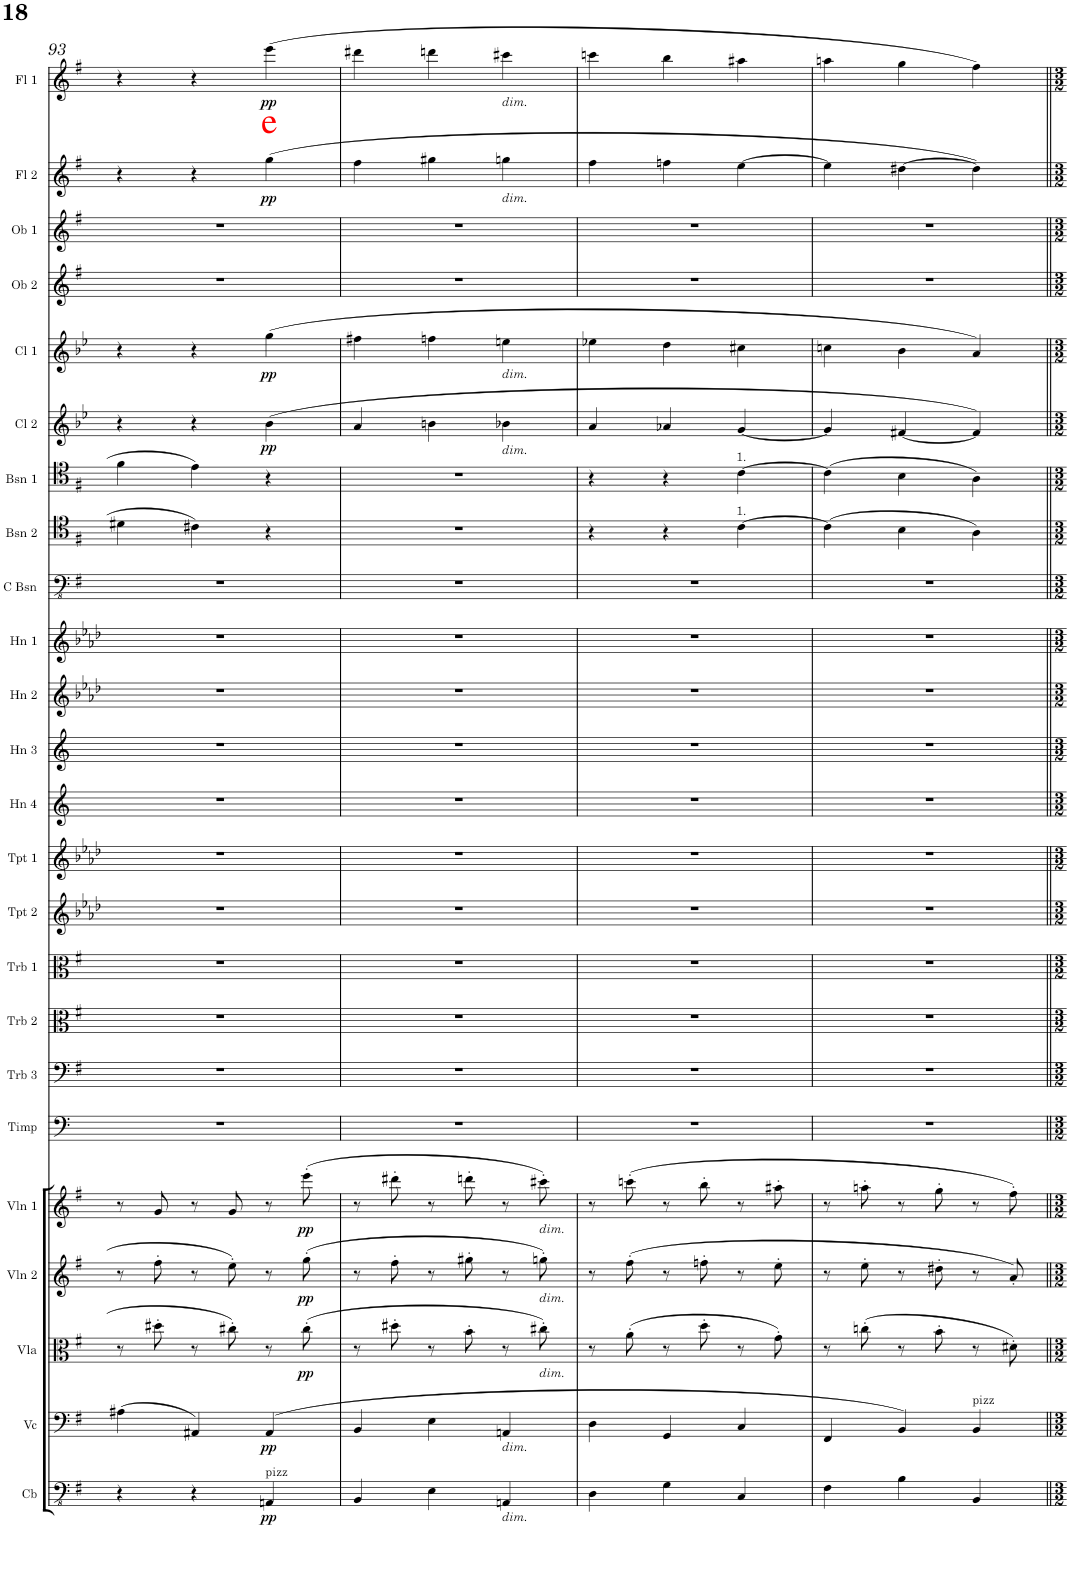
**kern	**dynam	**kern	**dynam	**kern	**dynam	**kern	**dynam	**kern	**dynam	**kern	**kern	**kern	**kern	**kern	**kern	**kern	**kern	**kern	**kern	**kern	**kern	**kern	**kern	**dynam	**kern	**dynam	**kern	**kern	**kern	**dynam	**kern	**text	**dynam
*part24	*part24	*part23	*part23	*part22	*part22	*part21	*part21	*part20	*part20	*part19	*part18	*part17	*part16	*part15	*part14	*part13	*part12	*part11	*part10	*part9	*part8	*part7	*part6	*part6	*part5	*part5	*part4	*part3	*part2	*part2	*part1	*part1	*part1
*staff24	*staff24	*staff23	*staff23	*staff22	*staff22	*staff21	*staff21	*staff20	*staff20	*staff19	*staff18	*staff17	*staff16	*staff15	*staff14	*staff13	*staff12	*staff11	*staff10	*staff9	*staff8	*staff7	*staff6	*staff6	*staff5	*staff5	*staff4	*staff3	*staff2	*staff2	*staff1	*staff1	*staff1
*I"Contrabass	*	*I"Violoncello	*	*I"Viola	*	*I"Violin 2	*	*I"Violin 1	*	*I"Timpani	*I"Trombone 3	*I"Trombone 2	*I"Trombone 1	*I"E Trumpet 2	*I"E Trumpet 1	*I"C Horn 4	*I"C Horn 3	*I"E Horn 2	*I"E Horn 1	*I"Contrabassoon	*I"Bassoon 2	*I"Bassoon 1	*I"A Clarinet 2	*	*I"A Clarinet 1	*	*I"Oboe 2	*I"Oboe 1	*I"Flute 2	*	*I"Flute 1	*	*
*I'Cb	*	*I'Vc	*	*I'Vla	*	*I'Vln 2	*	*I'Vln 1	*	*I'Timp	*I'Trb 3	*I'Trb 2	*I'Trb 1	*I'Tpt 2	*I'Tpt 1	*I'Hn 4	*I'Hn 3	*I'Hn 2	*I'Hn 1	*I'C Bsn	*I'Bsn 2	*I'Bsn 1	*I'Cl 2	*	*I'Cl 1	*	*I'Ob 2	*I'Ob 1	*I'Fl 2	*	*I'Fl 1	*	*
!!LO:PB:g=z
*clefFv4	*	*clefF4	*	*clefC3	*	*clefG2	*	*clefG2	*	*clefF4	*clefF4	*clefC3	*clefC3	*clefG2	*clefG2	*clefG2	*clefG2	*clefG2	*clefG2	*clefFv4	*clefC4	*clefC4	*clefG2	*	*clefG2	*	*clefG2	*clefG2	*clefG2	*	*clefG2	*	*
*Trd7c12	*	*	*	*	*	*	*	*	*	*	*	*	*	*Trd-2c-4	*Trd-2c-4	*Trd7c12	*Trd7c12	*Trd5c8	*Trd5c8	*	*	*	*Trd2c3	*	*Trd2c3	*	*	*	*	*	*	*	*
*k[f#]	*	*k[f#]	*	*k[f#]	*	*k[f#]	*	*k[f#]	*	*k[]	*k[f#]	*k[f#]	*k[f#]	*k[b-e-a-d-]	*k[b-e-a-d-]	*k[]	*k[]	*k[b-e-a-d-]	*k[b-e-a-d-]	*k[f#]	*k[f#]	*k[f#]	*k[b-e-]	*	*k[b-e-]	*	*k[f#]	*k[f#]	*k[f#]	*	*k[f#]	*	*
*M3/4	*	*M3/4	*	*M3/4	*	*M3/4	*	*M3/4	*	*M3/4	*M3/4	*M3/4	*M3/4	*M3/4	*M3/4	*M3/4	*M3/4	*M3/4	*M3/4	*M3/4	*M3/4	*M3/4	*M3/4	*	*M3/4	*	*M3/4	*M3/4	*M3/4	*	*M3/4	*	*
=93	=93	=93	=93	=93	=93	=93	=93	=93	=93	=93	=93	=93	=93	=93	=93	=93	=93	=93	=93	=93	=93	=93	=93	=93	=93	=93	=93	=93	=93	=93	=93	=93	=93
4r	.	(4A#X\	.	8r	.	8r	.	8r	.	2.r	2.r	2.r	2.r	2.r	2.r	2.r	2.r	2.r	2.r	2.r	4d#X\	4f#\	4r	.	4r	.	2.r	2.r	4r	.	4r	.	.
.	.	.	.	8dd#X'\	.	8ff#'\	.	8g/	.	.	.	.	.	.	.	.	.	.	.	.	.	.	.	.	.	.	.	.	.	.	.	.	.
4r	.	4AA#X/)	.	8r	.	8r	.	8r	.	.	.	.	.	.	.	.	.	.	.	.	4c#X\	4e\	4r	.	4r	.	.	.	4r	.	4r	.	.
.	.	.	.	8cc#X'\	.	8ee'\	.	8g/	.	.	.	.	.	.	.	.	.	.	.	.	.	.	.	.	.	.	.	.	.	.	.	.	.
!LO:TX:a:t=pizz	!	!	!	!	!	!	!	!	!	!	!	!	!	!	!	!	!	!	!	!	!	!	!	!	!	!	!	!	!	!	!	!	!
!	!LO:DY:b	!	!LO:DY:b	!	!	!	!	!	!	!	!	!	!	!	!	!	!	!	!	!	!	!	!	!LO:DY:b	!	!LO:DY:b	!	!	!	!LO:DY:b	!	!LO:LY:b:color=#FF0000	!LO:DY:b
4AAAn/	pp	(4AA#/	pp	8r	.	8r	.	8r	.	.	.	.	.	.	.	.	.	.	.	.	4r	4r	(4b-\	pp	(4gg\	pp	.	.	(4gg\	pp	(4eee\	e	pp
!	!	!	!	!	!LO:DY:b	!	!LO:DY:b	!	!LO:DY:b	!	!	!	!	!	!	!	!	!	!	!	!	!	!	!	!	!	!	!	!	!	!	!	!
.	.	.	.	(8cc#'\	pp	(8gg'\	pp	(8eee'\	pp	.	.	.	.	.	.	.	.	.	.	.	.	.	.	.	.	.	.	.	.	.	.	.	.
=94	=94	=94	=94	=94	=94	=94	=94	=94	=94	=94	=94	=94	=94	=94	=94	=94	=94	=94	=94	=94	=94	=94	=94	=94	=94	=94	=94	=94	=94	=94	=94	=94	=94
4BBB/	.	4BB/	.	8r	.	8r	.	8r	.	2.r	2.r	2.r	2.r	2.r	2.r	2.r	2.r	2.r	2.r	2.r	2.r	2.r	4a/	.	4ff#X\	.	2.r	2.r	4ff#\	.	4ddd#X\	.	.
.	.	.	.	8dd#X'\	.	8ff#'\	.	8ddd#X'\	.	.	.	.	.	.	.	.	.	.	.	.	.	.	.	.	.	.	.	.	.	.	.	.	.
4EE\	.	4E\	.	8r	.	8r	.	8r	.	.	.	.	.	.	.	.	.	.	.	.	.	.	4bn\	.	4ffn\	.	.	.	4gg#X\	.	4dddn\	.	.
.	.	.	.	8b'\	.	8gg#X'\	.	8dddn'\	.	.	.	.	.	.	.	.	.	.	.	.	.	.	.	.	.	.	.	.	.	.	.	.	.
!	!	!	!	!	!	!	!	!	!	!	!	!	!	!	!	!	!	!	!	!	!	!	!	!	!	!	!	!	!	!	!LO:TX:b:i:t=dim.	!	!
!	!	!	!	!	!	!	!	!	!	!	!	!	!	!	!	!	!	!	!	!	!	!	!	!	!	!	!	!	!LO:TX:b:i:t=dim.	!	!	!	!
!	!	!	!	!	!	!	!	!	!	!	!	!	!	!	!	!	!	!	!	!	!	!	!	!	!LO:TX:b:i:t=dim.	!	!	!	!	!	!	!	!
!	!	!	!	!	!	!	!	!	!	!	!	!	!	!	!	!	!	!	!	!	!	!	!LO:TX:b:i:t=dim.	!	!	!	!	!	!	!	!	!	!
!	!	!LO:TX:b:i:t=dim.	!	!	!	!	!	!	!	!	!	!	!	!	!	!	!	!	!	!	!	!	!	!	!	!	!	!	!	!	!	!	!
!LO:TX:b:i:t=dim.	!	!	!	!	!	!	!	!	!	!	!	!	!	!	!	!	!	!	!	!	!	!	!	!	!	!	!	!	!	!	!	!	!
4AAAn/	.	4AAn/	.	8r	.	8r	.	8r	.	.	.	.	.	.	.	.	.	.	.	.	.	.	4b-X\	.	4een\	.	.	.	4ggn\	.	4ccc#X\	.	.
!	!	!	!	!	!	!	!	!LO:TX:b:i:t=dim.	!	!	!	!	!	!	!	!	!	!	!	!	!	!	!	!	!	!	!	!	!	!	!	!	!
!	!	!	!	!	!	!LO:TX:b:i:t=dim.	!	!	!	!	!	!	!	!	!	!	!	!	!	!	!	!	!	!	!	!	!	!	!	!	!	!	!
!	!	!	!	!LO:TX:b:i:t=dim.	!	!	!	!	!	!	!	!	!	!	!	!	!	!	!	!	!	!	!	!	!	!	!	!	!	!	!	!	!
.	.	.	.	8cc#X'\)	.	8ggn'\)	.	8ccc#X'\)	.	.	.	.	.	.	.	.	.	.	.	.	.	.	.	.	.	.	.	.	.	.	.	.	.
=95	=95	=95	=95	=95	=95	=95	=95	=95	=95	=95	=95	=95	=95	=95	=95	=95	=95	=95	=95	=95	=95	=95	=95	=95	=95	=95	=95	=95	=95	=95	=95	=95	=95
4DD\	.	4D\	.	8r	.	8r	.	8r	.	2.r	2.r	2.r	2.r	2.r	2.r	2.r	2.r	2.r	2.r	2.r	4r	4r	4a/	.	4ee-X\	.	2.r	2.r	4ff#\	.	4cccn\	.	.
.	.	.	.	(8a'\	.	(8ff#'\	.	(8cccn'\	.	.	.	.	.	.	.	.	.	.	.	.	.	.	.	.	.	.	.	.	.	.	.	.	.
4GG\	.	4GG/	.	8r	.	8r	.	8r	.	.	.	.	.	.	.	.	.	.	.	.	4r	4r	4a-X/	.	4dd\	.	.	.	4ffn\	.	4bb\	.	.
.	.	.	.	8dd'\	.	8ffn'\	.	8bb'\	.	.	.	.	.	.	.	.	.	.	.	.	.	.	.	.	.	.	.	.	.	.	.	.	.
!	!	!	!	!	!	!	!	!	!	!	!	!	!	!	!	!	!	!	!	!	!	!LO:TX:a:t=1.	!	!	!	!	!	!	!	!	!	!	!
!	!	!	!	!	!	!	!	!	!	!	!	!	!	!	!	!	!	!	!	!	!LO:TX:a:t=1.	!	!	!	!	!	!	!	!	!	!	!	!
4CC/	.	4C/	.	8r	.	8r	.	8r	.	.	.	.	.	.	.	.	.	.	.	.	[4c\	[4c\	[4g/	.	4cc#X\	.	.	.	[4ee\	.	4aa#X\	.	.
.	.	.	.	8g'\)	.	8ee'\	.	8aa#X'\	.	.	.	.	.	.	.	.	.	.	.	.	.	.	.	.	.	.	.	.	.	.	.	.	.
=96	=96	=96	=96	=96	=96	=96	=96	=96	=96	=96	=96	=96	=96	=96	=96	=96	=96	=96	=96	=96	=96	=96	=96	=96	=96	=96	=96	=96	=96	=96	=96	=96	=96
4FF#\	.	4FF#/	.	8r	.	8r	.	8r	.	2.r	2.r	2.r	2.r	2.r	2.r	2.r	2.r	2.r	2.r	2.r	(4c\]	(4c\]	4g/]	.	4ccn\	.	2.r	2.r	4ee\]	.	4aan\	.	.
.	.	.	.	(8ccn'\	.	8ee'\	.	8aan'\	.	.	.	.	.	.	.	.	.	.	.	.	.	.	.	.	.	.	.	.	.	.	.	.	.
4BB\	.	4BB/)	.	8r	.	8r	.	8r	.	.	.	.	.	.	.	.	.	.	.	.	4B\	4B\	[4f#X/	.	4b-\	.	.	.	[4dd#X\	.	4gg\	.	.
.	.	.	.	8b'\	.	8dd#X'\	.	8gg'\	.	.	.	.	.	.	.	.	.	.	.	.	.	.	.	.	.	.	.	.	.	.	.	.	.
!	!	!LO:TX:a:t=pizz	!	!	!	!	!	!	!	!	!	!	!	!	!	!	!	!	!	!	!	!	!	!	!	!	!	!	!	!	!	!	!
4BBB/	.	4BB/	.	8r	.	8r	.	8r	.	.	.	.	.	.	.	.	.	.	.	.	4A\)	4A\)	4f#/])	.	4a/)	.	.	.	4dd#\])	.	4ff#\)	.	.
.	.	.	.	8d#X'\)	.	8a'/)	.	8ff#'\)	.	.	.	.	.	.	.	.	.	.	.	.	.	.	.	.	.	.	.	.	.	.	.	.	.
=||	=||	=||	=||	=||	=||	=||	=||	=||	=||	=||	=||	=||	=||	=||	=||	=||	=||	=||	=||	=||	=||	=||	=||	=||	=||	=||	=||	=||	=||	=||	=||	=||	=||
*-	*-	*-	*-	*-	*-	*-	*-	*-	*-	*-	*-	*-	*-	*-	*-	*-	*-	*-	*-	*-	*-	*-	*-	*-	*-	*-	*-	*-	*-	*-	*-	*-	*-
